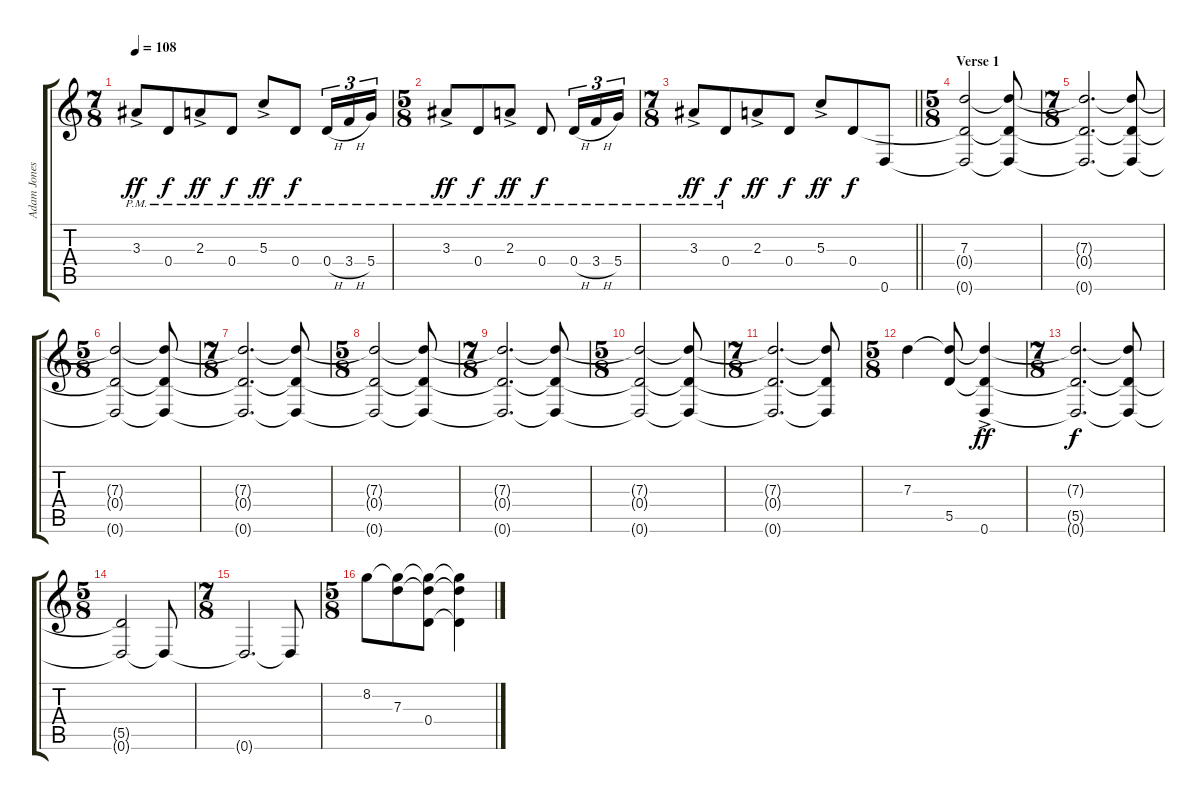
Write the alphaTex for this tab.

\track ("Adam Jones" "Adam Jones") {instrument distortionguitar}
\staff {score tabs}
\tuning (E4 B3 G3 D3 A2 D2) {hide}
\ts (7 8)
\tempo 108
\clef g2
\ks c
3.3{ac pm}.8{dy ff} 0.4{pm}.8{dy f} 2.3{ac pm}.8{dy ff} 0.4{pm}.8{dy f} 5.3{ac pm}.8{dy ff} 0.4{pm}.8{dy f} 0.4{h pm}.16{tu (3 2)} 3.4{h pm}.16{tu (3 2)} 5.4{pm}.16{tu (3 2)} |
\ts (5 8)
3.3{ac pm}.8{dy ff} 0.4{pm}.8{dy f} 2.3{ac pm}.8{dy ff} 0.4{pm}.8{dy f} 0.4{h pm}.16{tu (3 2)} 3.4{h pm}.16{tu (3 2)} 5.4{pm}.16{tu (3 2)} |
\ts (7 8)
\barLineRight lightlight
3.3{ac pm}.8{dy ff} 0.4{pm}.8{dy f} 2.3{ac}.8{dy ff} 0.4.8{dy f} 5.3{ac}.8{dy ff} 0.4.8{dy f} 0.6.8 |
\ts (5 8)
\section ("" "Verse 1")
(7.3 0.4{t} 0.6{t}).2 (7.3{t} 0.4{t} 0.6{t}).8 |
\ts (7 8)
(7.3{t} 0.4{t} 0.6{t}).2{d} (7.3{t} 0.4{t} 0.6{t}).8 |
\ts (5 8)
(7.3{t} 0.4{t} 0.6{t}).2{volume 0} (7.3{t} 0.4{t} 0.6{t}).8 |
\ts (7 8)
(7.3{t} 0.4{t} 0.6{t}).2{d} (7.3{t} 0.4{t} 0.6{t}).8 |
\ts (5 8)
(7.3{t} 0.4{t} 0.6{t}).2 (7.3{t} 0.4{t} 0.6{t}).8 |
\ts (7 8)
(7.3{t} 0.4{t} 0.6{t}).2{d} (7.3{t} 0.4{t} 0.6{t}).8 |
\ts (5 8)
(7.3{t} 0.4{t} 0.6{t}).2 (7.3{t} 0.4{t} 0.6{t}).8 |
\ts (7 8)
(7.3{t} 0.4{t} 0.6{t}).2{d} (7.3{t} 0.4{t} 0.6{t}).8 |
\ts (5 8)
7.3.4{volume 14} (7.3{t} 5.5).8 (7.3{t} 5.5{t} 0.6{ac}).4{dy ff} |
\ts (7 8)
(7.3{t} 5.5{t} 0.6{t}).2{d dy f} (7.3{t} 5.5{t} 0.6{t}).8 |
\ts (5 8)
(5.5{t} 0.6{t}).2 0.6{t}.8 |
\ts (7 8)
0.6{t}.2{d} 0.6{t}.8 |
\ts (5 8)
8.2.8 (8.2{t} 7.3).8 (8.2{t} 7.3{t} 0.4).8 (8.2{t} 7.3{t} 0.4{t}).4
